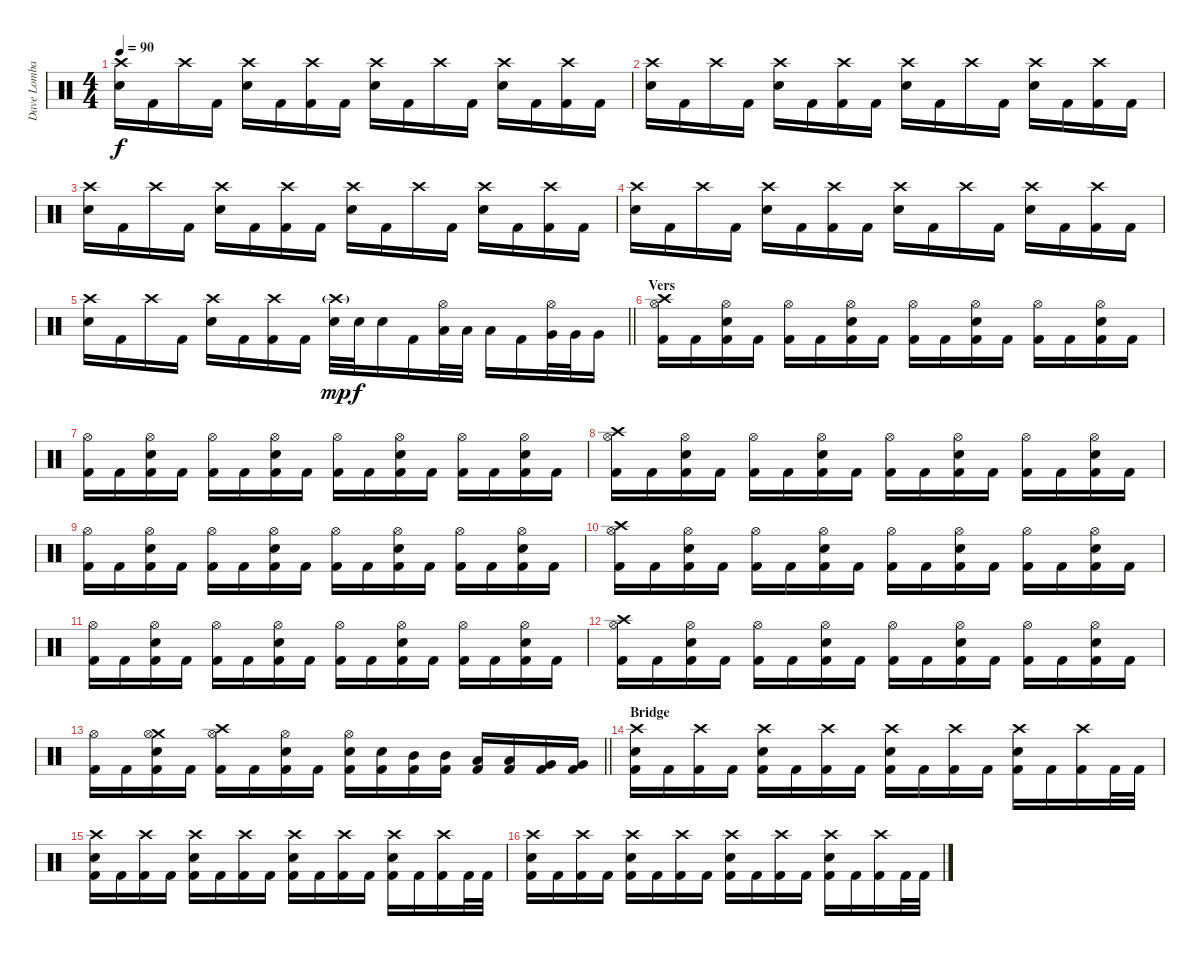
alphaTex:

\track ("Dave Lombardo" "Dave Lomba") {instrument percussion}
\staff {score}
\articulation defaults
\ts (4 4)
\tempo 90
\clef neutral
\ks c
("Crash high (hit)" "Snare (hit) 2").16{dy f} "Kick (hit) 2".16 "Crash high (hit)".16 "Kick (hit) 2".16 ("Crash high (hit)" "Snare (hit) 2").16 "Kick (hit) 2".16 ("Crash high (hit)" "Kick (hit) 2").16 "Kick (hit) 2".16 ("Crash high (hit)" "Snare (hit) 2").16 "Kick (hit) 2".16 "Crash high (hit)".16 "Kick (hit) 2".16 ("Crash high (hit)" "Snare (hit) 2").16 "Kick (hit) 2".16 ("Crash high (hit)" "Kick (hit) 2").16 "Kick (hit) 2".16 |
("Crash high (hit)" "Snare (hit) 2").16 "Kick (hit) 2".16 "Crash high (hit)".16 "Kick (hit) 2".16 ("Crash high (hit)" "Snare (hit) 2").16 "Kick (hit) 2".16 ("Crash high (hit)" "Kick (hit) 2").16 "Kick (hit) 2".16 ("Crash high (hit)" "Snare (hit) 2").16 "Kick (hit) 2".16 "Crash high (hit)".16 "Kick (hit) 2".16 ("Crash high (hit)" "Snare (hit) 2").16 "Kick (hit) 2".16 ("Crash high (hit)" "Kick (hit) 2").16 "Kick (hit) 2".16 |
("Crash high (hit)" "Snare (hit) 2").16 "Kick (hit) 2".16 "Crash high (hit)".16 "Kick (hit) 2".16 ("Crash high (hit)" "Snare (hit) 2").16 "Kick (hit) 2".16 ("Crash high (hit)" "Kick (hit) 2").16 "Kick (hit) 2".16 ("Crash high (hit)" "Snare (hit) 2").16 "Kick (hit) 2".16 "Crash high (hit)".16 "Kick (hit) 2".16 ("Crash high (hit)" "Snare (hit) 2").16 "Kick (hit) 2".16 ("Crash high (hit)" "Kick (hit) 2").16 "Kick (hit) 2".16 |
("Crash high (hit)" "Snare (hit) 2").16 "Kick (hit) 2".16 "Crash high (hit)".16 "Kick (hit) 2".16 ("Crash high (hit)" "Snare (hit) 2").16 "Kick (hit) 2".16 ("Crash high (hit)" "Kick (hit) 2").16 "Kick (hit) 2".16 ("Crash high (hit)" "Snare (hit) 2").16 "Kick (hit) 2".16 "Crash high (hit)".16 "Kick (hit) 2".16 ("Crash high (hit)" "Snare (hit) 2").16 "Kick (hit) 2".16 ("Crash high (hit)" "Kick (hit) 2").16 "Kick (hit) 2".16 |
\barLineRight lightlight
("Crash high (hit)" "Snare (hit) 2").16 "Kick (hit) 2".16 "Crash high (hit)".16 "Kick (hit) 2".16 ("Crash high (hit)" "Snare (hit) 2").16 "Kick (hit) 2".16 ("Crash high (hit)" "Kick (hit) 2").16 "Kick (hit) 2".16 ("Crash high (hit)"{g} "Snare (hit) 2").32{dy mp} "Snare (hit) 2".32{dy f} "Snare (hit) 2".16 "Kick (hit) 2".16 ("Hi-Hat (open)" "Low Tom (hit)").32 "Low Tom (hit)".32 "Low Tom (hit)".16 "Kick (hit) 2".16 ("Hi-Hat (open)" "Very Low Tom (hit)").32 "Very Low Tom (hit)".32 "Very Low Tom (hit)".16 |
\section ("" "Vers")
("Crash high (hit)" "Hi-Hat (open)" "Kick (hit) 2").16 "Kick (hit) 2".16 ("Hi-Hat (open)" "Snare (hit) 2" "Kick (hit) 2").16 "Kick (hit) 2".16 ("Hi-Hat (open)" "Kick (hit) 2").16 "Kick (hit) 2".16 ("Hi-Hat (open)" "Snare (hit) 2" "Kick (hit) 2").16 "Kick (hit) 2".16 ("Hi-Hat (open)" "Kick (hit) 2").16 "Kick (hit) 2".16 ("Hi-Hat (open)" "Snare (hit) 2" "Kick (hit) 2").16 "Kick (hit) 2".16 ("Hi-Hat (open)" "Kick (hit) 2").16 "Kick (hit) 2".16 ("Hi-Hat (open)" "Snare (hit) 2" "Kick (hit) 2").16 "Kick (hit) 2".16 |
("Hi-Hat (open)" "Kick (hit) 2").16 "Kick (hit) 2".16 ("Hi-Hat (open)" "Snare (hit) 2" "Kick (hit) 2").16 "Kick (hit) 2".16 ("Hi-Hat (open)" "Kick (hit) 2").16 "Kick (hit) 2".16 ("Hi-Hat (open)" "Snare (hit) 2" "Kick (hit) 2").16 "Kick (hit) 2".16 ("Hi-Hat (open)" "Kick (hit) 2").16 "Kick (hit) 2".16 ("Hi-Hat (open)" "Snare (hit) 2" "Kick (hit) 2").16 "Kick (hit) 2".16 ("Hi-Hat (open)" "Kick (hit) 2").16 "Kick (hit) 2".16 ("Hi-Hat (open)" "Snare (hit) 2" "Kick (hit) 2").16 "Kick (hit) 2".16 |
("Crash high (hit)" "Hi-Hat (open)" "Kick (hit) 2").16 "Kick (hit) 2".16 ("Hi-Hat (open)" "Snare (hit) 2" "Kick (hit) 2").16 "Kick (hit) 2".16 ("Hi-Hat (open)" "Kick (hit) 2").16 "Kick (hit) 2".16 ("Hi-Hat (open)" "Snare (hit) 2" "Kick (hit) 2").16 "Kick (hit) 2".16 ("Hi-Hat (open)" "Kick (hit) 2").16 "Kick (hit) 2".16 ("Hi-Hat (open)" "Snare (hit) 2" "Kick (hit) 2").16 "Kick (hit) 2".16 ("Hi-Hat (open)" "Kick (hit) 2").16 "Kick (hit) 2".16 ("Hi-Hat (open)" "Snare (hit) 2" "Kick (hit) 2").16 "Kick (hit) 2".16 |
("Hi-Hat (open)" "Kick (hit) 2").16 "Kick (hit) 2".16 ("Hi-Hat (open)" "Snare (hit) 2" "Kick (hit) 2").16 "Kick (hit) 2".16 ("Hi-Hat (open)" "Kick (hit) 2").16 "Kick (hit) 2".16 ("Hi-Hat (open)" "Snare (hit) 2" "Kick (hit) 2").16 "Kick (hit) 2".16 ("Hi-Hat (open)" "Kick (hit) 2").16 "Kick (hit) 2".16 ("Hi-Hat (open)" "Snare (hit) 2" "Kick (hit) 2").16 "Kick (hit) 2".16 ("Hi-Hat (open)" "Kick (hit) 2").16 "Kick (hit) 2".16 ("Hi-Hat (open)" "Snare (hit) 2" "Kick (hit) 2").16 "Kick (hit) 2".16 |
("Crash high (hit)" "Hi-Hat (open)" "Kick (hit) 2").16 "Kick (hit) 2".16 ("Hi-Hat (open)" "Snare (hit) 2" "Kick (hit) 2").16 "Kick (hit) 2".16 ("Hi-Hat (open)" "Kick (hit) 2").16 "Kick (hit) 2".16 ("Hi-Hat (open)" "Snare (hit) 2" "Kick (hit) 2").16 "Kick (hit) 2".16 ("Hi-Hat (open)" "Kick (hit) 2").16 "Kick (hit) 2".16 ("Hi-Hat (open)" "Snare (hit) 2" "Kick (hit) 2").16 "Kick (hit) 2".16 ("Hi-Hat (open)" "Kick (hit) 2").16 "Kick (hit) 2".16 ("Hi-Hat (open)" "Snare (hit) 2" "Kick (hit) 2").16 "Kick (hit) 2".16 |
("Hi-Hat (open)" "Kick (hit) 2").16 "Kick (hit) 2".16 ("Hi-Hat (open)" "Snare (hit) 2" "Kick (hit) 2").16 "Kick (hit) 2".16 ("Hi-Hat (open)" "Kick (hit) 2").16 "Kick (hit) 2".16 ("Hi-Hat (open)" "Snare (hit) 2" "Kick (hit) 2").16 "Kick (hit) 2".16 ("Hi-Hat (open)" "Kick (hit) 2").16 "Kick (hit) 2".16 ("Hi-Hat (open)" "Snare (hit) 2" "Kick (hit) 2").16 "Kick (hit) 2".16 ("Hi-Hat (open)" "Kick (hit) 2").16 "Kick (hit) 2".16 ("Hi-Hat (open)" "Snare (hit) 2" "Kick (hit) 2").16 "Kick (hit) 2".16 |
("Crash high (hit)" "Hi-Hat (open)" "Kick (hit) 2").16 "Kick (hit) 2".16 ("Hi-Hat (open)" "Snare (hit) 2" "Kick (hit) 2").16 "Kick (hit) 2".16 ("Hi-Hat (open)" "Kick (hit) 2").16 "Kick (hit) 2".16 ("Hi-Hat (open)" "Snare (hit) 2" "Kick (hit) 2").16 "Kick (hit) 2".16 ("Hi-Hat (open)" "Kick (hit) 2").16 "Kick (hit) 2".16 ("Hi-Hat (open)" "Snare (hit) 2" "Kick (hit) 2").16 "Kick (hit) 2".16 ("Hi-Hat (open)" "Kick (hit) 2").16 "Kick (hit) 2".16 ("Hi-Hat (open)" "Snare (hit) 2" "Kick (hit) 2").16 "Kick (hit) 2".16 |
\barLineRight lightlight
("Hi-Hat (open)" "Kick (hit) 2").16 "Kick (hit) 2".16 ("Crash medium (hit)" "Hi-Hat (open)" "Snare (hit) 2" "Kick (hit) 2").16 "Kick (hit) 2".16 ("Crash high (hit)" "Hi-Hat (open)" "Kick (hit) 2").16 "Kick (hit) 2".16 ("Hi-Hat (open)" "Snare (hit) 2" "Kick (hit) 2").16 "Kick (hit) 2".16 ("Hi-Hat (open)" "Snare (hit) 2" "Kick (hit) 2").16 ("Snare (hit) 2" "Kick (hit) 2").16 ("Mid Tom (hit)" "Kick (hit) 2").16 ("Mid Tom (hit)" "Kick (hit) 2").16 ("Low Tom (hit)" "Kick (hit) 2").16 ("Low Tom (hit)" "Kick (hit) 2").16 ("Very Low Tom (hit)" "Kick (hit) 2").16 ("Very Low Tom (hit)" "Kick (hit) 2").16 |
\section ("" "Bridge")
("Crash high (hit)" "Snare (hit) 2" "Kick (hit) 2").16 "Kick (hit) 2".16 ("Crash high (hit)" "Kick (hit) 2").16 "Kick (hit) 2".16 ("Crash high (hit)" "Snare (hit) 2" "Kick (hit) 2").16 "Kick (hit) 2".16 ("Crash high (hit)" "Kick (hit) 2").16 "Kick (hit) 2".16 ("Crash high (hit)" "Snare (hit) 2" "Kick (hit) 2").16 "Kick (hit) 2".16 ("Crash high (hit)" "Kick (hit) 2").16 "Kick (hit) 2".16 ("Crash high (hit)" "Snare (hit) 2" "Kick (hit) 2").16 "Kick (hit) 2".16 ("Crash high (hit)" "Kick (hit) 2").16 "Kick (hit) 2".32 "Kick (hit) 2".32 |
("Crash high (hit)" "Snare (hit) 2" "Kick (hit) 2").16 "Kick (hit) 2".16 ("Crash high (hit)" "Kick (hit) 2").16 "Kick (hit) 2".16 ("Crash high (hit)" "Snare (hit) 2" "Kick (hit) 2").16 "Kick (hit) 2".16 ("Crash high (hit)" "Kick (hit) 2").16 "Kick (hit) 2".16 ("Crash high (hit)" "Snare (hit) 2" "Kick (hit) 2").16 "Kick (hit) 2".16 ("Crash high (hit)" "Kick (hit) 2").16 "Kick (hit) 2".16 ("Crash high (hit)" "Snare (hit) 2" "Kick (hit) 2").16 "Kick (hit) 2".16 ("Crash high (hit)" "Kick (hit) 2").16 "Kick (hit) 2".32 "Kick (hit) 2".32 |
("Crash high (hit)" "Snare (hit) 2" "Kick (hit) 2").16 "Kick (hit) 2".16 ("Crash high (hit)" "Kick (hit) 2").16 "Kick (hit) 2".16 ("Crash high (hit)" "Snare (hit) 2" "Kick (hit) 2").16 "Kick (hit) 2".16 ("Crash high (hit)" "Kick (hit) 2").16 "Kick (hit) 2".16 ("Crash high (hit)" "Snare (hit) 2" "Kick (hit) 2").16 "Kick (hit) 2".16 ("Crash high (hit)" "Kick (hit) 2").16 "Kick (hit) 2".16 ("Crash high (hit)" "Snare (hit) 2" "Kick (hit) 2").16 "Kick (hit) 2".16 ("Crash high (hit)" "Kick (hit) 2").16 "Kick (hit) 2".32 "Kick (hit) 2".32
